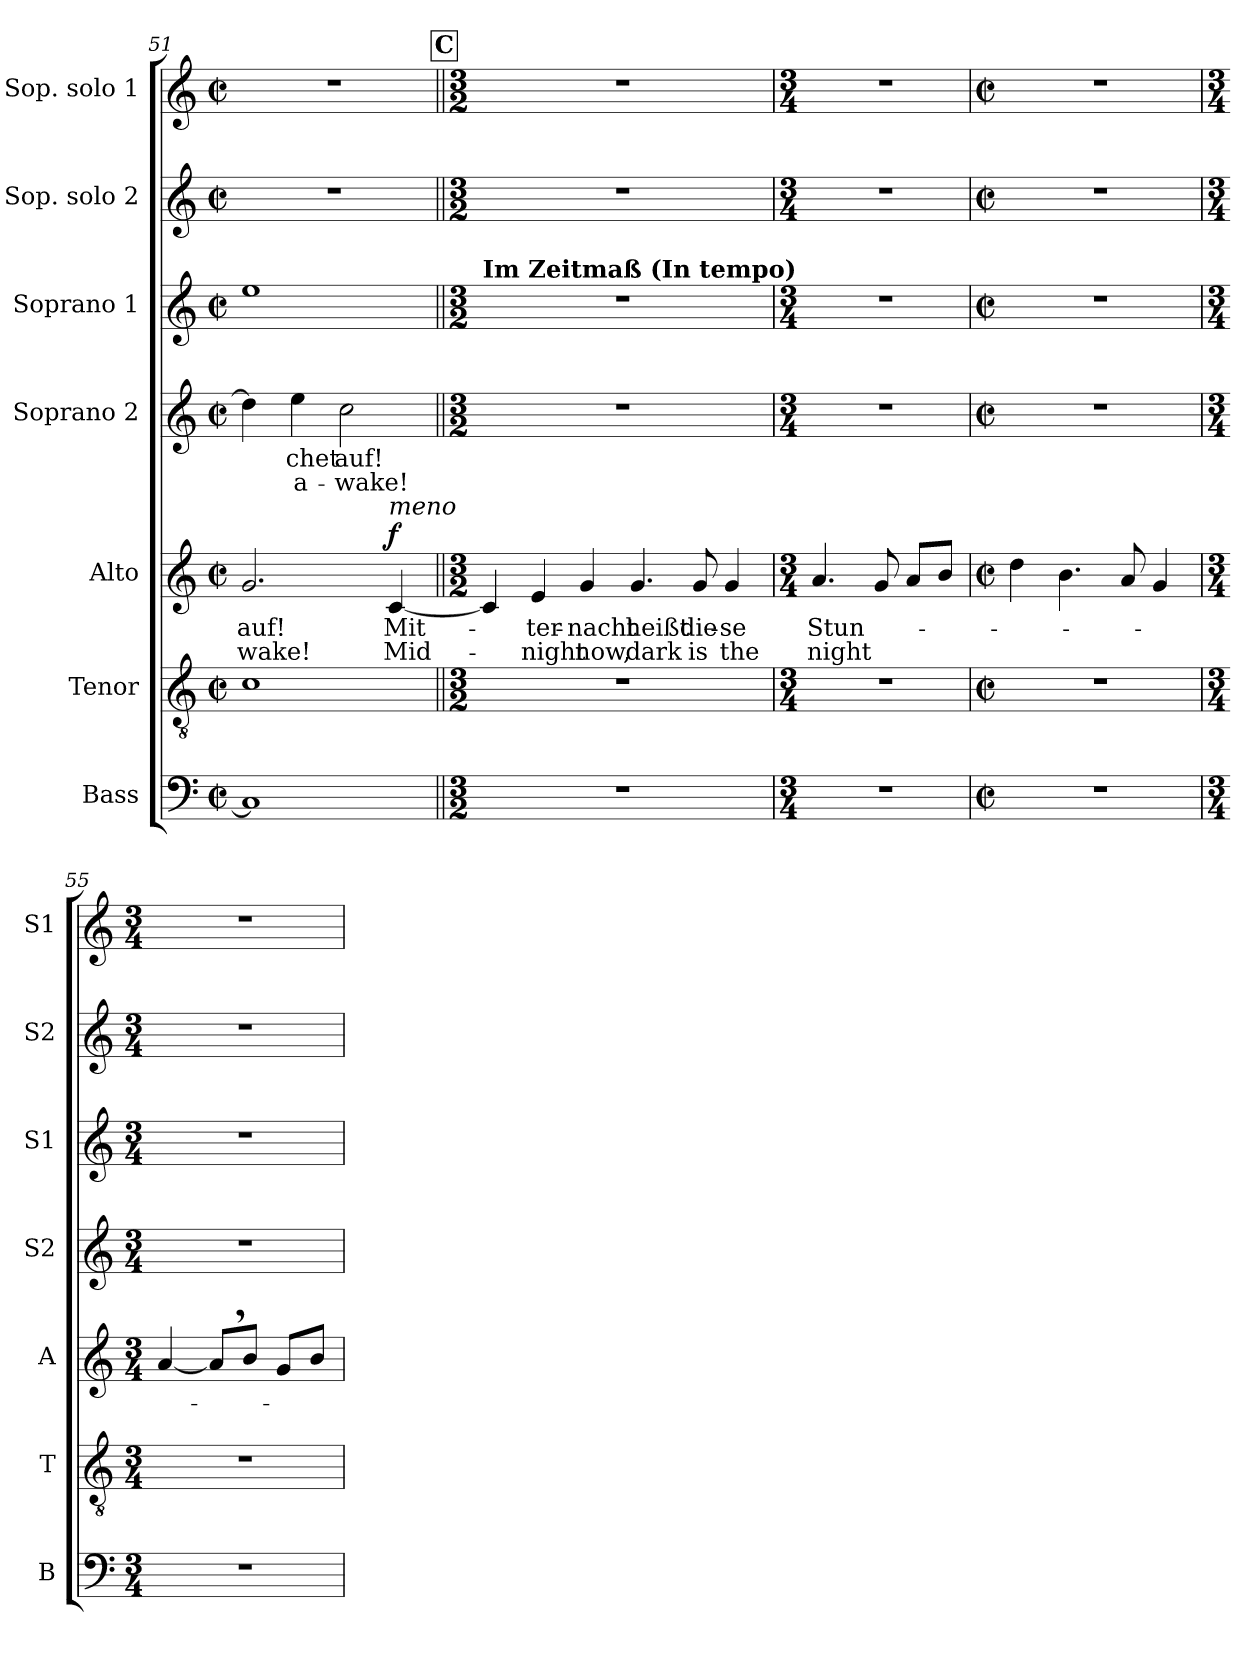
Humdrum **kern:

**kern	**text	**kern	**text	**kern	**text	**text	**dynam	**kern	**text	**text	**kern	**text	**kern	**kern
*part7	*part7	*part6	*part6	*part5	*part5	*part5	*part5	*part4	*part4	*part4	*part3	*part3	*part2	*part1
*staff7	*staff7	*staff6	*staff6	*staff5	*staff5	*staff5	*staff5	*staff4	*staff4	*staff4	*staff3	*staff3	*staff2	*staff1
*I"Bass	*	*I"Tenor	*	*I"Alto	*	*	*	*I"Soprano 2	*	*	*I"Soprano 1	*	*I"Sop. solo 2	*I"Sop. solo 1
*I'B	*	*I'T	*	*I'A	*	*	*	*I'S2	*	*	*I'S1	*	*I'S2	*I'S1
*clefF4	*	*clefGv2	*	*clefG2	*	*	*	*clefG2	*	*	*clefG2	*	*clefG2	*clefG2
*k[]	*	*k[]	*	*k[]	*	*	*	*k[]	*	*	*k[]	*	*k[]	*k[]
*C:	*	*C:	*	*C:	*	*	*	*C:	*	*	*C:	*	*C:	*C:
*M2/2	*	*M2/2	*	*M2/2	*	*	*	*M2/2	*	*	*M2/2	*	*M2/2	*M2/2
*met(c|)	*	*met(c|)	*	*met(c|)	*	*	*	*met(c|)	*	*	*met(c|)	*	*met(c|)	*met(c|)
=51	=51	=51	=51	=51	=51	=51	=51	=51	=51	=51	=51	=51	=51	=51
!	!	!	!	!	!LO:LY:b	!LO:LY:b	!	!	!	!	!	!	!	!
1C]	.	1c	.	2.gZ/	auf!	-wake!	.	4dd\]	.	.	1ee	.	1r	1r
!	!	!	!	!	!	!	!	!	!LO:LY:b	!LO:LY:b	!	!	!	!
.	.	.	.	.	.	.	.	4ee\	-chet	a-	.	.	.	.
!	!	!	!	!	!	!	!	!	!LO:LY:b	!LO:LY:b	!	!	!	!
.	.	.	.	.	.	.	.	2cc\	auf!	-wake!	.	.	.	.
!	!	!	!	!LO:TX:a:i:t=meno	!	!	!	!	!	!	!	!	!	!
!	!	!	!	!	!LO:LY:b	!LO:LY:b	!LO:DY:a	!	!	!	!	!	!	!
.	.	.	.	[4c/	Mit-	Mid-	f	.	.	.	.	.	.	.
!!LO:REH:place=s3:a:B:fs=9.2:t=C
=52||	=52||	=52||	=52||	=52||	=52||	=52||	=52||	=52||	=52||	=52||	=52||	=52||	=52||	=52||
*M3/2	*	*M3/2	*	*M3/2	*	*	*	*M3/2	*	*	*M3/2	*	*M3/2	*M3/2
!	!	!	!	!	!	!	!	!	!	!	!LO:TX:a:B:t=Im Zeitmaß (In tempo)	!	!	!
1.r	.	1.r	.	4c/]	.	.	.	1.r	.	.	1.r	.	1.r	1.r
!	!	!	!	!	!LO:LY:b	!LO:LY:b	!	!	!	!	!	!	!	!
.	.	.	.	4e/	-ter-	-night	.	.	.	.	.	.	.	.
!	!	!	!	!	!LO:LY:b	!LO:LY:b	!	!	!	!	!	!	!	!
.	.	.	.	4g/	-nacht	now,	.	.	.	.	.	.	.	.
!	!	!	!	!	!LO:LY:b	!LO:LY:b	!	!	!	!	!	!	!	!
.	.	.	.	4.g/	heißt	dark	.	.	.	.	.	.	.	.
!	!	!	!	!	!LO:LY:b	!LO:LY:b	!	!	!	!	!	!	!	!
.	.	.	.	8g/	die-	is	.	.	.	.	.	.	.	.
!	!	!	!	!	!LO:LY:b	!LO:LY:b	!	!	!	!	!	!	!	!
.	.	.	.	4g/	-se	the	.	.	.	.	.	.	.	.
=53	=53	=53	=53	=53	=53	=53	=53	=53	=53	=53	=53	=53	=53	=53
*M3/4	*	*M3/4	*	*M3/4	*	*	*	*M3/4	*	*	*M3/4	*	*M3/4	*M3/4
!	!	!	!	!	!LO:LY:b	!LO:LY:b	!	!	!	!	!	!	!	!
2.r	.	2.r	.	4.a/	Stun-	night	.	2.r	.	.	2.r	.	2.r	2.r
.	.	.	.	8g/	.	.	.	.	.	.	.	.	.	.
.	.	.	.	8a/L	.	.	.	.	.	.	.	.	.	.
.	.	.	.	8b/J	.	.	.	.	.	.	.	.	.	.
=54	=54	=54	=54	=54	=54	=54	=54	=54	=54	=54	=54	=54	=54	=54
*M2/2	*	*M2/2	*	*M2/2	*	*	*	*M2/2	*	*	*M2/2	*	*M2/2	*M2/2
*met(c|)	*	*met(c|)	*	*met(c|)	*	*	*	*met(c|)	*	*	*met(c|)	*	*met(c|)	*met(c|)
1r	.	1r	.	4dd\	.	.	.	1r	.	.	1r	.	1r	1r
.	.	.	.	4.b\	.	.	.	.	.	.	.	.	.	.
.	.	.	.	8a/	.	.	.	.	.	.	.	.	.	.
.	.	.	.	4g/	.	.	.	.	.	.	.	.	.	.
!!LO:PB:g=z
=55	=55	=55	=55	=55	=55	=55	=55	=55	=55	=55	=55	=55	=55	=55
*M3/4	*	*M3/4	*	*M3/4	*	*	*	*M3/4	*	*	*M3/4	*	*M3/4	*M3/4
2.r	.	2.r	.	[4a/	.	.	.	2.r	.	.	2.r	.	2.r	2.r
.	.	.	.	8a,>/L]	.	.	.	.	.	.	.	.	.	.
.	.	.	.	8b/J	.	.	.	.	.	.	.	.	.	.
.	.	.	.	8g/L	.	.	.	.	.	.	.	.	.	.
.	.	.	.	8b/J	.	.	.	.	.	.	.	.	.	.
=	=	=	=	=	=	=	=	=	=	=	=	=	=	=
*-	*-	*-	*-	*-	*-	*-	*-	*-	*-	*-	*-	*-	*-	*-
